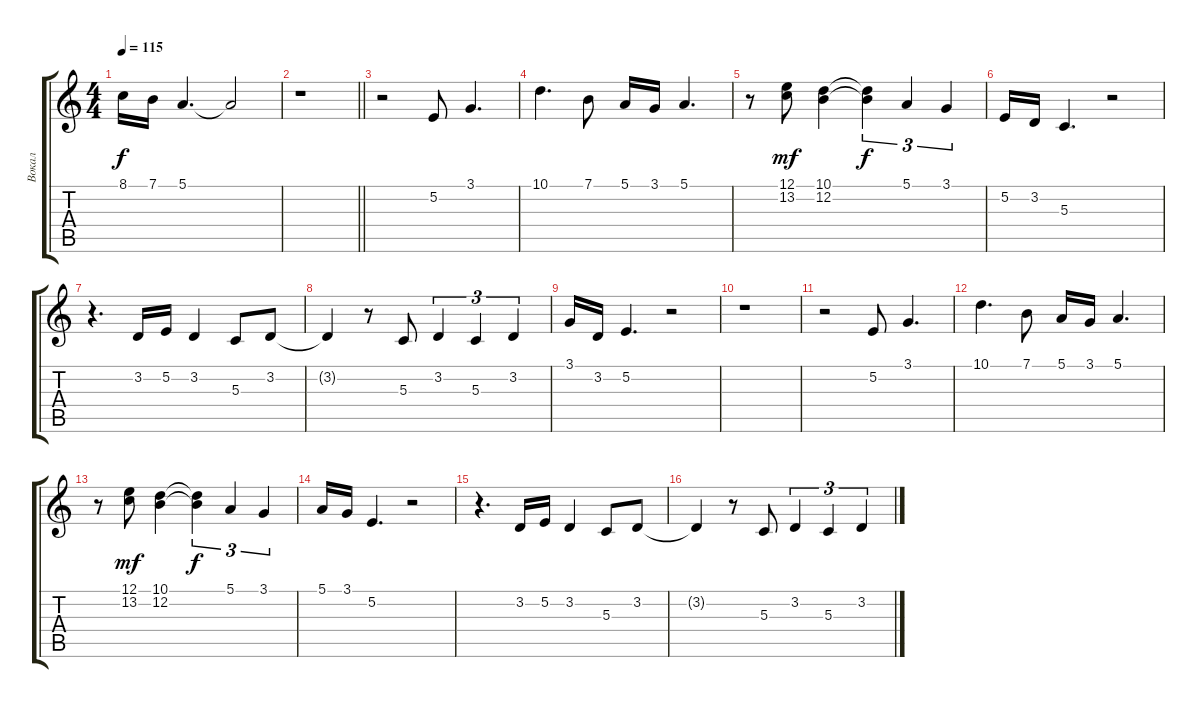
\track ("Вокал" "Вокал") {instrument oboe}
\staff {score tabs}
\tuning (E4 B3 G3 D3 A2 E2) {hide}
\ts (4 4)
\tempo 115
\clef g2
\ks c
8.1.16{dy f} 7.1.16 5.1.4{d} 5.1{t}.2 |
\barLineRight lightlight
r.1 |
r.2 5.2.8 3.1.4{d} |
10.1.4{d} 7.1.8 5.1.16 3.1.16 5.1.4{d} |
r.8 (12.1 13.2).8{dy mf} (10.1 12.2).4 (10.1{t} 12.2{t}).4{tu (3 2) dy f} 5.1.4{tu (3 2)} 3.1.4{tu (3 2)} |
5.2.16 3.2.16 5.3.4{d} r.2 |
r.4{d} 3.2.16 5.2.16 3.2.4 5.3.8 3.2.8 |
3.2{t}.4 r.8 5.3.8 3.2.4{tu (3 2)} 5.3.4{tu (3 2)} 3.2.4{tu (3 2)} |
3.1.16 3.2.16 5.2.4{d} r.2 |
r.1 |
r.2 5.2.8 3.1.4{d} |
10.1.4{d} 7.1.8 5.1.16 3.1.16 5.1.4{d} |
r.8 (12.1 13.2).8{dy mf} (10.1 12.2).4 (10.1{t} 12.2{t}).4{tu (3 2) dy f} 5.1.4{tu (3 2)} 3.1.4{tu (3 2)} |
5.1.16 3.1.16 5.2.4{d} r.2 |
r.4{d} 3.2.16 5.2.16 3.2.4 5.3.8 3.2.8 |
3.2{t}.4 r.8 5.3.8 3.2.4{tu (3 2)} 5.3.4{tu (3 2)} 3.2.4{tu (3 2)}
